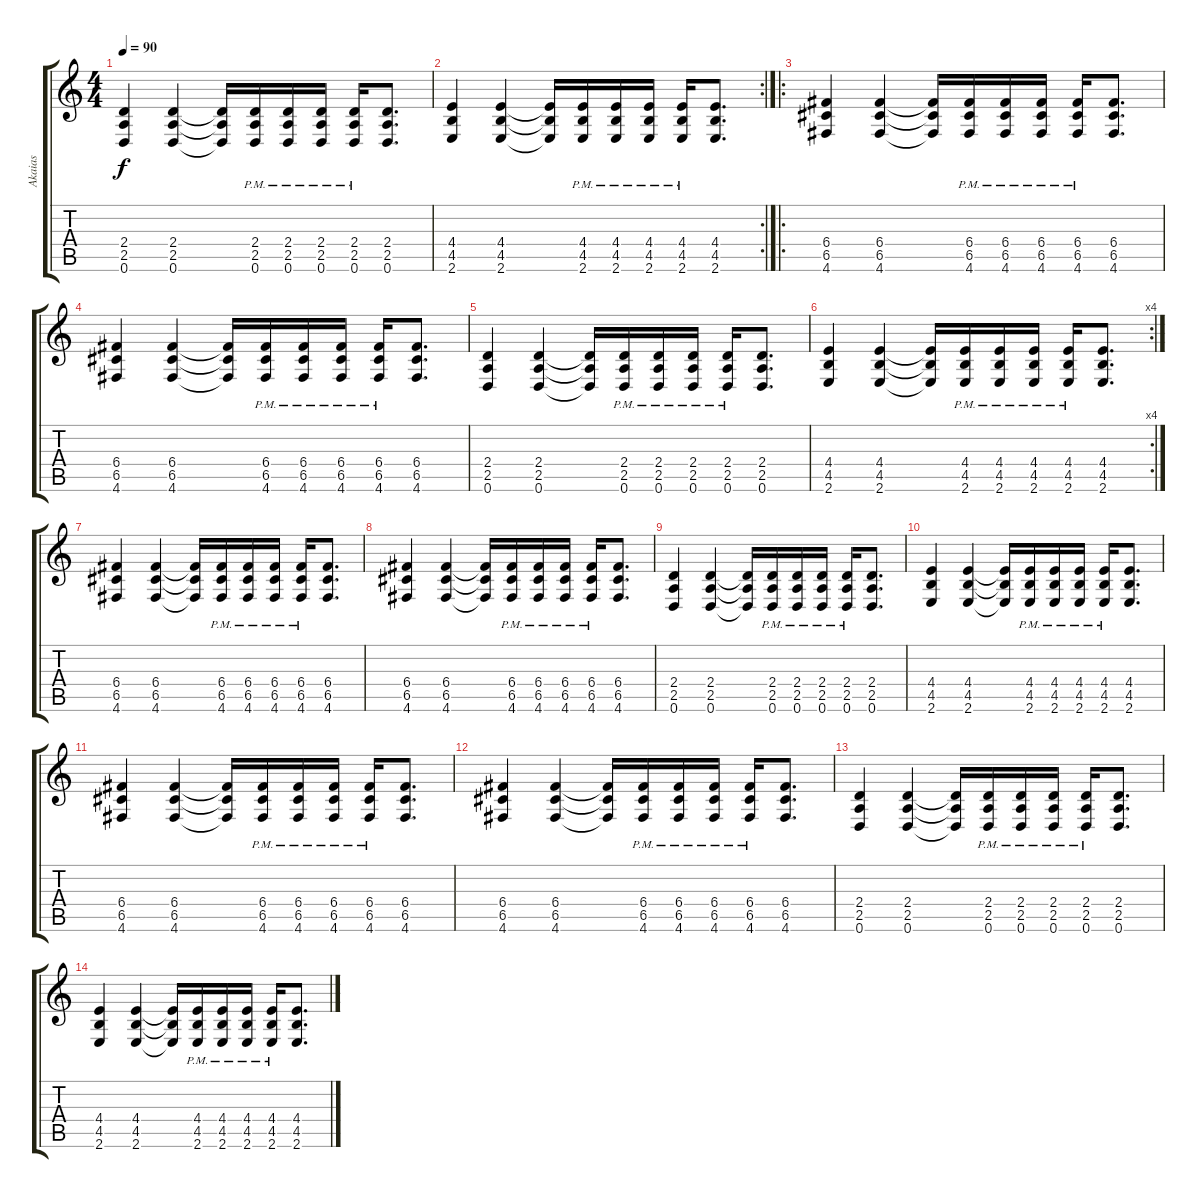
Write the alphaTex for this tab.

\track ("Akaias" "Akaias") {instrument distortionguitar}
\staff {score tabs}
\tuning (D4 A3 F3 C3 G2 D2) {hide}
\ts (4 4)
\tempo 90
\clef g2
\ks c
(2.4 2.5 0.6).4{dy f} (2.4 2.5 0.6).4 (2.4{t} 2.5{t} 0.6{t}).16 (2.4{pm} 2.5{pm} 0.6{pm}).16 (2.4{pm} 2.5{pm} 0.6{pm}).16 (2.4{pm} 2.5{pm} 0.6{pm}).16 (2.4{pm} 2.5{pm} 0.6{pm}).16 (2.4 2.5 0.6).8{d} |
\rc 2
(4.4 4.5 2.6).4 (4.4 4.5 2.6).4 (4.4{t} 4.5{t} 2.6{t}).16 (4.4{pm} 4.5{pm} 2.6{pm}).16 (4.4{pm} 4.5{pm} 2.6{pm}).16 (4.4{pm} 4.5{pm} 2.6{pm}).16 (4.4{pm} 4.5{pm} 2.6{pm}).16 (4.4 4.5 2.6).8{d} |
\ro
(6.4 6.5 4.6).4 (6.4 6.5 4.6).4 (6.4{t} 6.5{t} 4.6{t}).16 (6.4{pm} 6.5{pm} 4.6{pm}).16 (6.4{pm} 6.5{pm} 4.6{pm}).16 (6.4{pm} 6.5{pm} 4.6{pm}).16 (6.4{pm} 6.5{pm} 4.6{pm}).16 (6.4 6.5 4.6).8{d} |
(6.4 6.5 4.6).4 (6.4 6.5 4.6).4 (6.4{t} 6.5{t} 4.6{t}).16 (6.4{pm} 6.5{pm} 4.6{pm}).16 (6.4{pm} 6.5{pm} 4.6{pm}).16 (6.4{pm} 6.5{pm} 4.6{pm}).16 (6.4{pm} 6.5{pm} 4.6{pm}).16 (6.4 6.5 4.6).8{d} |
(2.4 2.5 0.6).4 (2.4 2.5 0.6).4 (2.4{t} 2.5{t} 0.6{t}).16 (2.4{pm} 2.5{pm} 0.6{pm}).16 (2.4{pm} 2.5{pm} 0.6{pm}).16 (2.4{pm} 2.5{pm} 0.6{pm}).16 (2.4{pm} 2.5{pm} 0.6{pm}).16 (2.4 2.5 0.6).8{d} |
\rc 4
(4.4 4.5 2.6).4 (4.4 4.5 2.6).4 (4.4{t} 4.5{t} 2.6{t}).16 (4.4{pm} 4.5{pm} 2.6{pm}).16 (4.4{pm} 4.5{pm} 2.6{pm}).16 (4.4{pm} 4.5{pm} 2.6{pm}).16 (4.4{pm} 4.5{pm} 2.6{pm}).16 (4.4 4.5 2.6).8{d} |
(6.4 6.5 4.6).4 (6.4 6.5 4.6).4 (6.4{t} 6.5{t} 4.6{t}).16 (6.4{pm} 6.5{pm} 4.6{pm}).16 (6.4{pm} 6.5{pm} 4.6{pm}).16 (6.4{pm} 6.5{pm} 4.6{pm}).16 (6.4{pm} 6.5{pm} 4.6{pm}).16 (6.4 6.5 4.6).8{d} |
(6.4 6.5 4.6).4 (6.4 6.5 4.6).4 (6.4{t} 6.5{t} 4.6{t}).16 (6.4{pm} 6.5{pm} 4.6{pm}).16 (6.4{pm} 6.5{pm} 4.6{pm}).16 (6.4{pm} 6.5{pm} 4.6{pm}).16 (6.4{pm} 6.5{pm} 4.6{pm}).16 (6.4 6.5 4.6).8{d} |
(2.4 2.5 0.6).4 (2.4 2.5 0.6).4 (2.4{t} 2.5{t} 0.6{t}).16 (2.4{pm} 2.5{pm} 0.6{pm}).16 (2.4{pm} 2.5{pm} 0.6{pm}).16 (2.4{pm} 2.5{pm} 0.6{pm}).16 (2.4{pm} 2.5{pm} 0.6{pm}).16 (2.4 2.5 0.6).8{d} |
(4.4 4.5 2.6).4 (4.4 4.5 2.6).4 (4.4{t} 4.5{t} 2.6{t}).16 (4.4{pm} 4.5{pm} 2.6{pm}).16 (4.4{pm} 4.5{pm} 2.6{pm}).16 (4.4{pm} 4.5{pm} 2.6{pm}).16 (4.4{pm} 4.5{pm} 2.6{pm}).16 (4.4 4.5 2.6).8{d} |
(6.4 6.5 4.6).4 (6.4 6.5 4.6).4 (6.4{t} 6.5{t} 4.6{t}).16 (6.4{pm} 6.5{pm} 4.6{pm}).16 (6.4{pm} 6.5{pm} 4.6{pm}).16 (6.4{pm} 6.5{pm} 4.6{pm}).16 (6.4{pm} 6.5{pm} 4.6{pm}).16 (6.4 6.5 4.6).8{d} |
(6.4 6.5 4.6).4 (6.4 6.5 4.6).4 (6.4{t} 6.5{t} 4.6{t}).16 (6.4{pm} 6.5{pm} 4.6{pm}).16 (6.4{pm} 6.5{pm} 4.6{pm}).16 (6.4{pm} 6.5{pm} 4.6{pm}).16 (6.4{pm} 6.5{pm} 4.6{pm}).16 (6.4 6.5 4.6).8{d} |
(2.4 2.5 0.6).4 (2.4 2.5 0.6).4 (2.4{t} 2.5{t} 0.6{t}).16 (2.4{pm} 2.5{pm} 0.6{pm}).16 (2.4{pm} 2.5{pm} 0.6{pm}).16 (2.4{pm} 2.5{pm} 0.6{pm}).16 (2.4{pm} 2.5{pm} 0.6{pm}).16 (2.4 2.5 0.6).8{d} |
(4.4 4.5 2.6).4 (4.4 4.5 2.6).4 (4.4{t} 4.5{t} 2.6{t}).16 (4.4{pm} 4.5{pm} 2.6{pm}).16 (4.4{pm} 4.5{pm} 2.6{pm}).16 (4.4{pm} 4.5{pm} 2.6{pm}).16 (4.4{pm} 4.5{pm} 2.6{pm}).16 (4.4 4.5 2.6).8{d}
